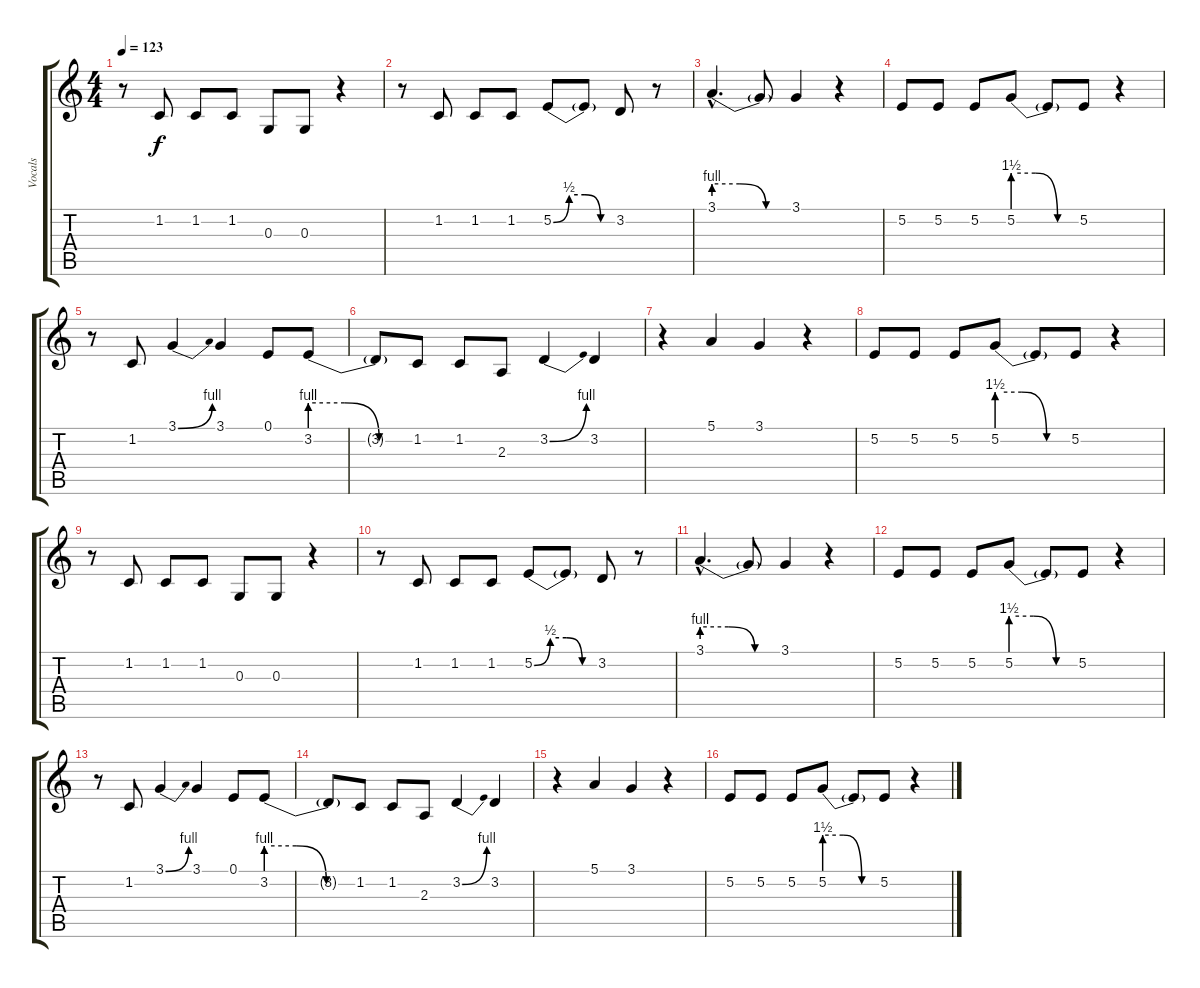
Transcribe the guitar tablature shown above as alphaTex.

\track ("Vocals" "Vocals") {instrument englishhorn}
\staff {score tabs}
\tuning (E4 B3 G3 D3 A2 E2) {hide}
\ts (4 4)
\tempo 123
\clef g2
\ks c
r.8{dy f} 1.2.8 1.2.8 1.2.8 0.3.8 0.3.8 r.4 |
r.8 1.2.8 1.2.8 1.2.8 5.2{be (custom 0 0 15 2 30 2 45 0 60 0)}.8 5.2{t}.8 3.2.8 r.8 |
3.1{be (custom 0 4 20 4 40 0 60 0) hac}.4{d} 3.1{t}.8 3.1.4 r.4 |
5.2.8 5.2.8 5.2.8 5.2{be (custom 0 6 20 6 40 0 60 0)}.8 5.2{t}.8 5.2.8 r.4 |
r.8 1.2.8 3.1{be (bend 0 0 60 4)}.4 3.1.4 0.1.8 3.2{be (custom 0 4 20 4 40 0 60 0)}.8 |
3.2{t}.8 1.2.8 1.2.8 2.3.8 3.2{be (bend 0 0 60 4)}.4 3.2.4 |
r.4 5.1.4 3.1.4 r.4 |
5.2.8 5.2.8 5.2.8 5.2{be (custom 0 6 20 6 40 0 60 0)}.8 5.2{t}.8 5.2.8 r.4 |
r.8 1.2.8 1.2.8 1.2.8 0.3.8 0.3.8 r.4 |
r.8 1.2.8 1.2.8 1.2.8 5.2{be (custom 0 0 15 2 30 2 45 0 60 0)}.8 5.2{t}.8 3.2.8 r.8 |
3.1{be (custom 0 4 20 4 40 0 60 0) hac}.4{d volume 8} 3.1{t}.8 3.1.4 r.4 |
5.2.8 5.2.8 5.2.8 5.2{be (custom 0 6 20 6 40 0 60 0)}.8 5.2{t}.8 5.2.8 r.4 |
r.8 1.2.8 3.1{be (bend 0 0 60 4)}.4 3.1.4 0.1.8 3.2{be (custom 0 4 20 4 40 0 60 0)}.8 |
3.2{t}.8 1.2.8 1.2.8 2.3.8 3.2{be (bend 0 0 60 4)}.4 3.2.4 |
r.4{volume 0} 5.1.4 3.1.4 r.4 |
5.2.8 5.2.8 5.2.8 5.2{be (custom 0 6 20 6 40 0 60 0)}.8 5.2{t}.8 5.2.8 r.4
